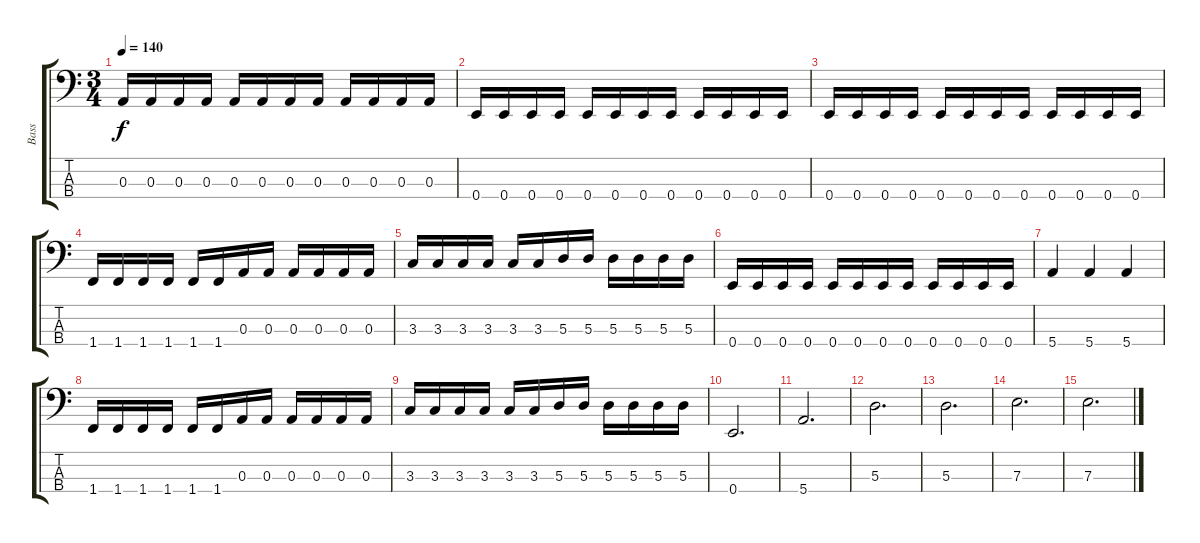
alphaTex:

\track ("Bass" "Bass") {instrument electricbassfinger}
\staff {score tabs}
\tuning (G2 D2 A1 E1) {hide}
\ts (3 4)
\tempo 140
\clef f4
\ks c
0.3.16{dy f} 0.3.16 0.3.16 0.3.16 0.3.16 0.3.16 0.3.16 0.3.16 0.3.16 0.3.16 0.3.16 0.3.16 |
0.4.16 0.4.16 0.4.16 0.4.16 0.4.16 0.4.16 0.4.16 0.4.16 0.4.16 0.4.16 0.4.16 0.4.16 |
0.4.16 0.4.16 0.4.16 0.4.16 0.4.16 0.4.16 0.4.16 0.4.16 0.4.16 0.4.16 0.4.16 0.4.16 |
1.4.16 1.4.16 1.4.16 1.4.16 1.4.16 1.4.16 0.3.16 0.3.16 0.3.16 0.3.16 0.3.16 0.3.16 |
3.3.16 3.3.16 3.3.16 3.3.16 3.3.16 3.3.16 5.3.16 5.3.16 5.3.16 5.3.16 5.3.16 5.3.16 |
0.4.16 0.4.16 0.4.16 0.4.16 0.4.16 0.4.16 0.4.16 0.4.16 0.4.16 0.4.16 0.4.16 0.4.16 |
5.4.4 5.4.4 5.4.4 |
1.4.16 1.4.16 1.4.16 1.4.16 1.4.16 1.4.16 0.3.16 0.3.16 0.3.16 0.3.16 0.3.16 0.3.16 |
3.3.16 3.3.16 3.3.16 3.3.16 3.3.16 3.3.16 5.3.16 5.3.16 5.3.16 5.3.16 5.3.16 5.3.16 |
0.4.2{d} |
5.4.2{d} |
5.3.2{d} |
5.3.2{d} |
7.3.2{d} |
7.3.2{d}
